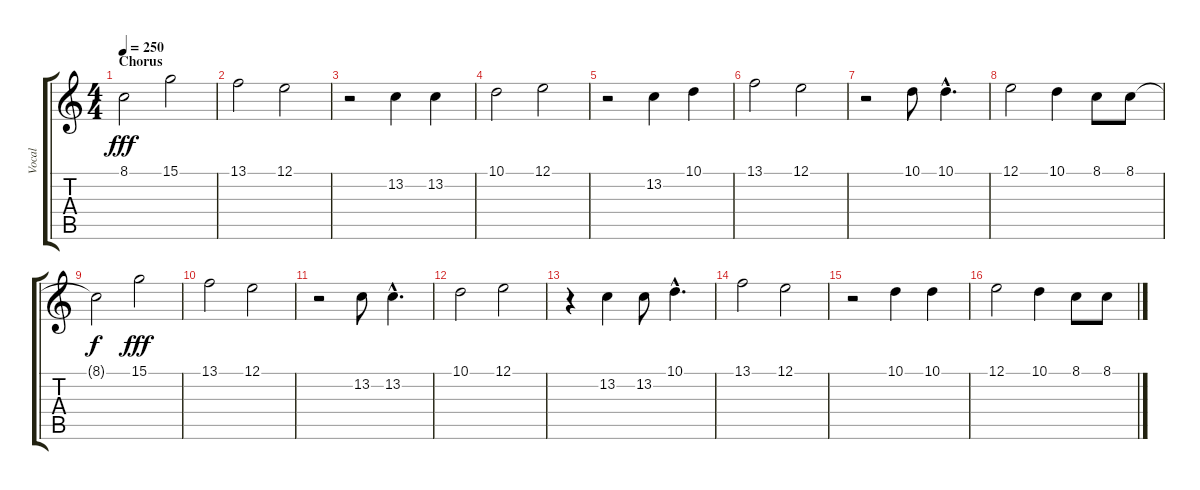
\track ("Vocal" "Vocal") {instrument flute}
\staff {score tabs}
\tuning (E4 B3 G3 D3 A2 E2) {hide}
\ts (4 4)
\section ("" "Chorus")
\tempo 250
\clef g2
\ks c
8.1.2{dy fff} 15.1.2 |
13.1.2 12.1.2 |
r.2 13.2.4 13.2.4 |
10.1.2 12.1.2 |
r.2 13.2.4 10.1.4 |
13.1.2 12.1.2 |
r.2 10.1.8 10.1{hac}.4{d} |
12.1.2 10.1.4 8.1.8 8.1.8 |
8.1{t}.2{dy f} 15.1.2{dy fff} |
13.1.2 12.1.2 |
r.2 13.2.8 13.2{hac}.4{d} |
10.1.2 12.1.2 |
r.4 13.2.4 13.2.8 10.1{hac}.4{d} |
13.1.2 12.1.2 |
r.2 10.1.4 10.1.4 |
12.1.2 10.1.4 8.1.8 8.1.8
